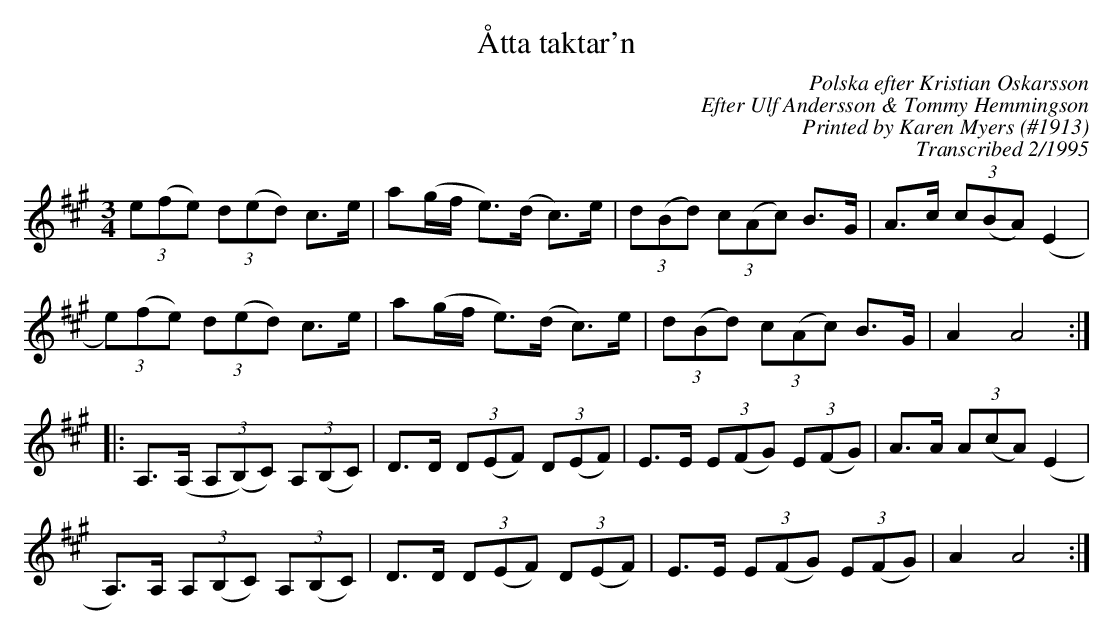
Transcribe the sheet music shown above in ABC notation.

X:1
T:Åtta taktar'n
C:Polska efter Kristian Oskarsson
C:Efter Ulf Andersson & Tommy Hemmingson
C:Printed by Karen Myers (#1913)
C:Transcribed 2/1995
Q:1/4=132
L:1/8
M:3/4
K:A
(3e(fe) (3d(ed) c>e | a(g/f/ e>)(d c>)e | (3d(Bd) (3c(Ac) B>G | A>c (3c(BA) (E2 |
(3e)(fe) (3d(ed) c>e | a(g/f/ e>)(d c>)e | (3d(Bd) (3c(Ac) B>G | A2 A4 ::
A,>(A, (3A,(B,)C) (3A,(B,C) | D>D (3D(EF) (3D(EF) | E>E (3E(FG) (3E(FG) | A>A (3A(cA) (E2 |
A,>)A, (3A,(B,C) (3A,(B,C) | D>D (3D(EF) (3D(EF) | E>E (3E(FG) (3E(FG) | A2 A4 :|
